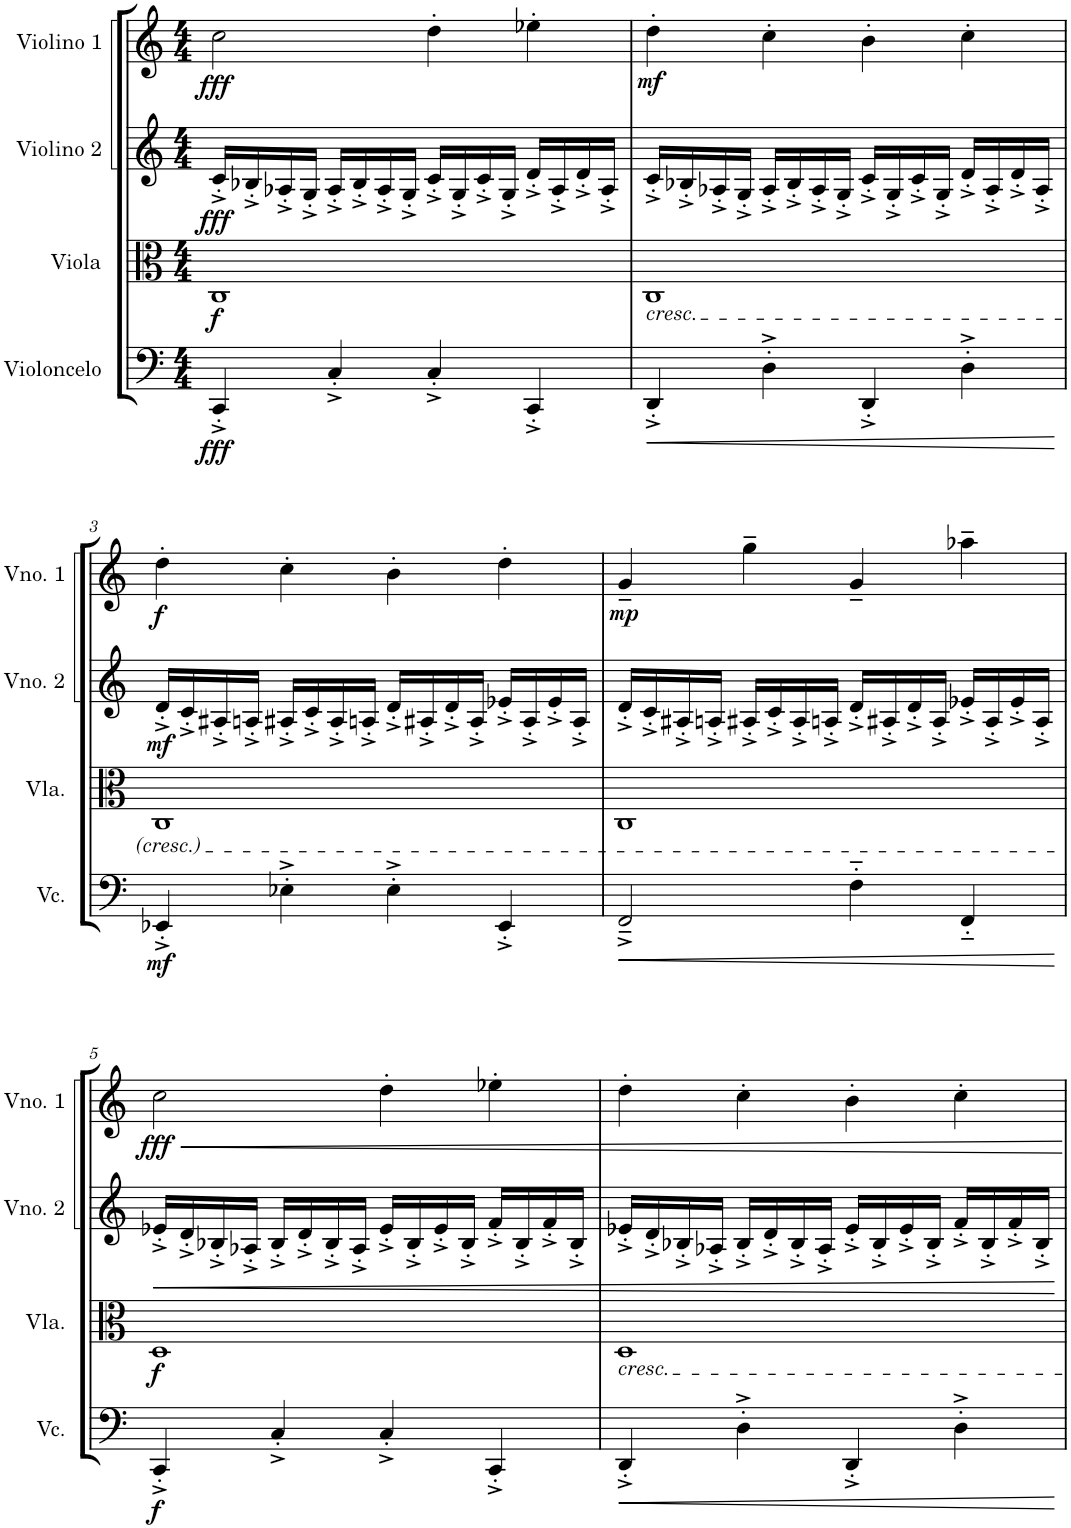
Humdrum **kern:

**kern	**dynam	**kern	**dynam	**kern	**dynam	**kern	**dynam
*part4	*part4	*part3	*part3	*part2	*part2	*part1	*part1
*staff4	*staff4	*staff3	*staff3	*staff2	*staff2	*staff1	*staff1
*I"Violoncelo	*	*I"Viola	*	*I"Violino 2	*	*I"Violino 1	*
*I'Vc.	*	*I'Vla.	*	*I'Vno. 2	*	*I'Vno. 1	*
*clefF4	*	*clefC3	*	*clefG2	*	*clefG2	*
*k[]	*	*k[]	*	*k[]	*	*k[]	*
*M4/4	*	*M4/4	*	*M4/4	*	*M4/4	*
=1	=1	=1	=1	=1	=1	=1	=1
!	!LO:DY:b	!	!LO:DY:b	!	!LO:DY:b	!	!LO:DY:b
4CC'^/	fff	1C	f	16c'^/LL	fff	2cc\	fff
.	.	.	.	16B-X'^/	.	.	.
.	.	.	.	16A-X'^/	.	.	.
.	.	.	.	16G'^/JJ	.	.	.
4C'^/	.	.	.	16A-'^/LL	.	.	.
.	.	.	.	16B-'^/	.	.	.
.	.	.	.	16A-'^/	.	.	.
.	.	.	.	16G'^/JJ	.	.	.
4C'^/	.	.	.	16c'^/LL	.	4dd'\	.
.	.	.	.	16G'^/	.	.	.
.	.	.	.	16c'^/	.	.	.
.	.	.	.	16G'^/JJ	.	.	.
4CC'^/	.	.	.	16d'^/LL	.	4ee-X'\	.
.	.	.	.	16A-'^/	.	.	.
.	.	.	.	16d'^/	.	.	.
.	.	.	.	16A-'^/JJ	.	.	.
=2	=2	=2	=2	=2	=2	=2	=2
!	!	!LO:TX:b:i:t=cresc.	!	!	!	!	!
!	!LO:HP:b	!	!	!	!	!	!LO:DY:b
4DD'^/	<	1C	.	16c'^/LL	.	4dd'\	mf
.	.	.	.	16B-X'^/	.	.	.
.	.	.	.	16A-X'^/	.	.	.
.	.	.	.	16G'^/JJ	.	.	.
4D'^\	.	.	.	16A-'^/LL	.	4cc'\	.
.	.	.	.	16B-'^/	.	.	.
.	.	.	.	16A-'^/	.	.	.
.	.	.	.	16G'^/JJ	.	.	.
4DD'^/	.	.	.	16c'^/LL	.	4b'\	.
.	.	.	.	16G'^/	.	.	.
.	.	.	.	16c'^/	.	.	.
.	.	.	.	16G'^/JJ	.	.	.
4D'^\	.	.	.	16d'^/LL	.	4cc'\	.
.	.	.	.	16A-'^/	.	.	.
.	.	.	.	16d'^/	.	.	.
.	.	.	.	16A-'^/JJ	.	.	.
.	[	.	.	.	.	.	.
!!LO:LB:g=z
=3	=3	=3	=3	=3	=3	=3	=3
!	!LO:DY:b	!	!	!	!LO:DY:b	!	!LO:DY:b
4EE-X'^/	mf	1C	.	16d'^/LL	mf	4dd'\	f
.	.	.	.	16c'^/	.	.	.
.	.	.	.	16A#X'^/	.	.	.
.	.	.	.	16An'^/JJ	.	.	.
4E-X'^\	.	.	.	16A#X'^/LL	.	4cc'\	.
.	.	.	.	16c'^/	.	.	.
.	.	.	.	16A#'^/	.	.	.
.	.	.	.	16An'^/JJ	.	.	.
4E-'^\	.	.	.	16d'^/LL	.	4b'\	.
.	.	.	.	16A#X'^/	.	.	.
.	.	.	.	16d'^/	.	.	.
.	.	.	.	16A#'^/JJ	.	.	.
4EE-'^/	.	.	.	16e-X'^/LL	.	4dd'\	.
.	.	.	.	16A#'^/	.	.	.
.	.	.	.	16e-'^/	.	.	.
.	.	.	.	16A#'^/JJ	.	.	.
=4	=4	=4	=4	=4	=4	=4	=4
!	!LO:HP:b	!	!	!	!	!	!LO:DY:b
2FF~^/	<	1C	.	16d'^/LL	.	4g~/	mp
.	.	.	.	16c'^/	.	.	.
.	.	.	.	16A#X'^/	.	.	.
.	.	.	.	16An'^/JJ	.	.	.
.	.	.	.	16A#X'^/LL	.	4gg~\	.
.	.	.	.	16c'^/	.	.	.
.	.	.	.	16A#'^/	.	.	.
.	.	.	.	16An'^/JJ	.	.	.
4F'~\	.	.	.	16d'^/LL	.	4g~/	.
.	.	.	.	16A#X'^/	.	.	.
.	.	.	.	16d'^/	.	.	.
.	.	.	.	16A#'^/JJ	.	.	.
4FF'~/	.	.	.	16e-X'^/LL	.	4aa-X~\	.
.	.	.	.	16A#'^/	.	.	.
.	.	.	.	16e-'^/	.	.	.
.	.	.	.	16A#'^/JJ	.	.	.
.	[	.	.	.	.	.	.
!!LO:LB:g=z
=5	=5	=5	=5	=5	=5	=5	=5
!	!LO:DY:b	!	!LO:DY:b	!	!LO:HP:b	!	!LO:DY:b
4CC'^/	f	1D	f	16e-X'^/LL	<	2cc\	fff
.	.	.	.	16d'^/	.	.	.
.	.	.	.	16B-X'^/	.	.	.
.	.	.	.	16A-X'^/JJ	.	.	.
4C'^/	.	.	.	16B-'^/LL	.	.	.
.	.	.	.	16d'^/	.	.	.
.	.	.	.	16B-'^/	.	.	.
.	.	.	.	16A-'^/JJ	.	.	.
4C'^/	.	.	.	16e-'^/LL	.	4dd'\	.
.	.	.	.	16B-'^/	.	.	.
.	.	.	.	16e-'^/	.	.	.
.	.	.	.	16B-'^/JJ	.	.	.
4CC'^/	.	.	.	16f'^/LL	.	4ee-X'\	.
.	.	.	.	16B-'^/	.	.	.
.	.	.	.	16f'^/	.	.	.
.	.	.	.	16B-'^/JJ	.	.	.
=6	=6	=6	=6	=6	=6	=6	=6
!	!	!LO:TX:b:i:t=cresc.	!	!	!	!	!
!	!LO:HP:b	!	!	!	!	!	!
4DD'^/	<	1D	.	16e-X'^/LL	.	4dd'\	.
.	.	.	.	16d'^/	.	.	.
.	.	.	.	16B-X'^/	.	.	.
.	.	.	.	16A-X'^/JJ	.	.	.
4D'^\	.	.	.	16B-'^/LL	.	4cc'\	.
.	.	.	.	16d'^/	.	.	.
.	.	.	.	16B-'^/	.	.	.
.	.	.	.	16A-'^/JJ	.	.	.
4DD'^/	.	.	.	16e-'^/LL	.	4b'\	.
.	.	.	.	16B-'^/	.	.	.
.	.	.	.	16e-'^/	.	.	.
.	.	.	.	16B-'^/JJ	.	.	.
4D'^\	.	.	.	16f'^/LL	.	4cc'\	.
.	.	.	.	16B-'^/	.	.	.
.	.	.	.	16f'^/	.	.	.
.	.	.	.	16B-'^/JJ	.	.	.
.	[	.	.	.	[	.	.
=	=	=	=	=	=	=	=
*-	*-	*-	*-	*-	*-	*-	*-
